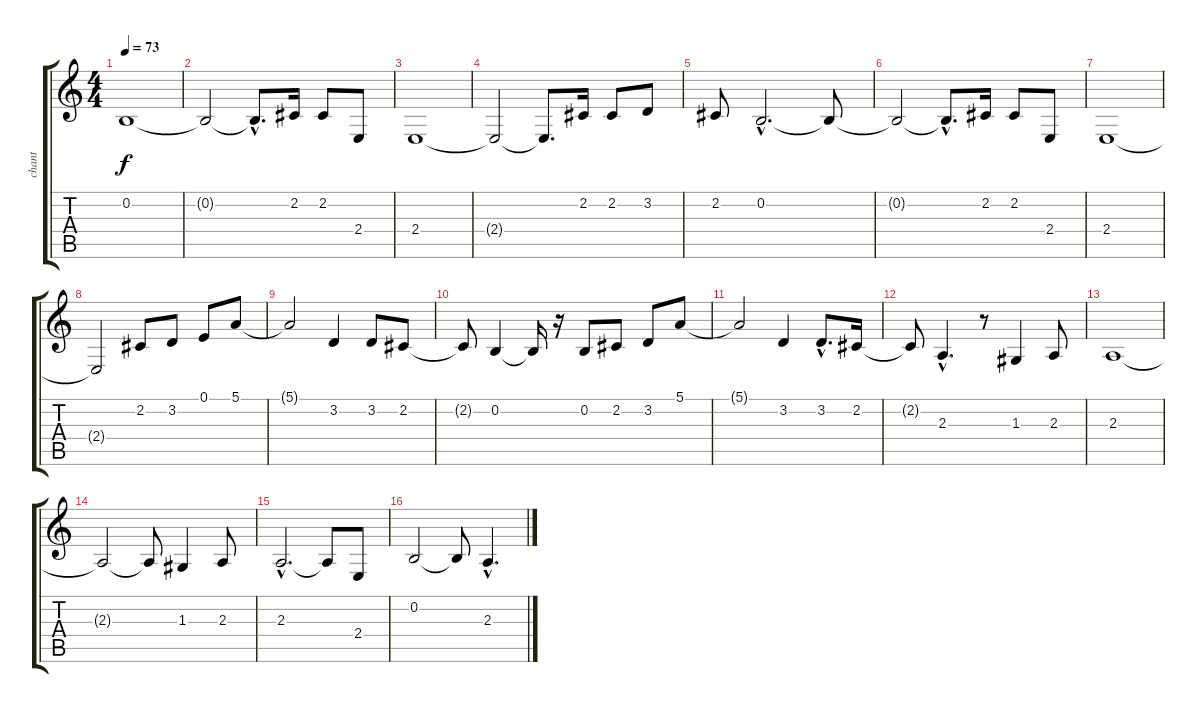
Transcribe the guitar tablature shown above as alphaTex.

\track ("chant" "chant") {instrument oboe}
\staff {score tabs}
\tuning (E4 B3 G3 D3 A2 E2) {hide}
\ts (4 4)
\tempo 73
\clef g2
\ks c
0.2.1{dy f} |
0.2{t}.2 0.2{hac t}.8{d} 2.2.16 2.2.8 2.4.8 |
2.4.1 |
2.4{t}.2 2.4{t}.8{d} 2.2.16 2.2.8 3.2.8 |
2.2.8 0.2{hac}.2{d} 0.2{t}.8 |
0.2{t}.2 0.2{hac t}.8{d} 2.2.16 2.2.8 2.4.8 |
2.4.1 |
2.4{t}.2 2.2.8 3.2.8 0.1.8 5.1.8 |
5.1{t}.2 3.2.4 3.2.8 2.2.8 |
2.2{t}.8 0.2.4 0.2{t}.16 r.16 0.2.8 2.2.8 3.2.8 5.1.8 |
5.1{t}.2 3.2.4 3.2{hac}.8{d} 2.2.16 |
2.2{t}.8 2.3{hac}.4{d} r.8 1.3.4 2.3.8 |
2.3.1 |
2.3{t}.2 2.3{t}.8 1.3.4 2.3.8 |
2.3{hac}.2{d} 2.3{t}.8 2.4.8 |
0.2.2 0.2{t}.8 2.3{hac}.4{d}
